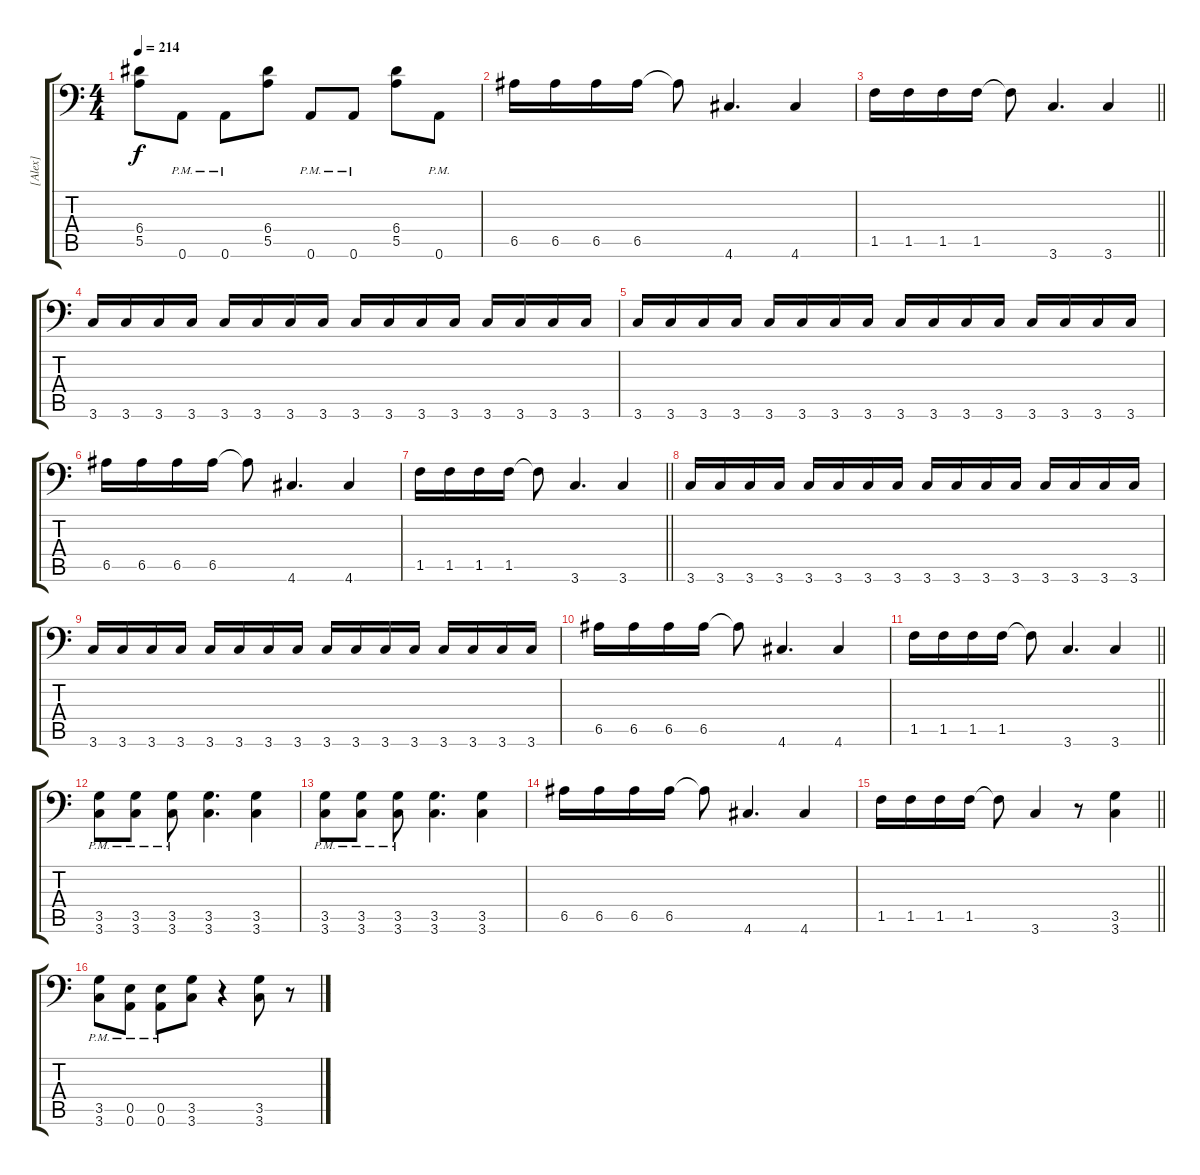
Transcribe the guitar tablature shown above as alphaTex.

\track ("[Alex]" "[Alex]") {instrument distortionguitar}
\staff {score tabs}
\tuning (B3 Gb3 D3 A2 E2 A1) {hide}
\ts (4 4)
\tempo 214
\clef f4
\ks c
(6.4 5.5).8{dy f} 0.6{pm}.8 0.6{pm}.8 (6.4 5.5).8 0.6{pm}.8 0.6{pm}.8 (6.4 5.5).8 0.6{pm}.8 |
6.5.16 6.5.16 6.5.16 6.5.16 6.5{t}.8 4.6.4{d} 4.6.4 |
\barLineRight lightlight
1.5.16 1.5.16 1.5.16 1.5.16 1.5{t}.8 3.6.4{d} 3.6.4 |
3.6.16 3.6.16 3.6.16 3.6.16 3.6.16 3.6.16 3.6.16 3.6.16 3.6.16 3.6.16 3.6.16 3.6.16 3.6.16 3.6.16 3.6.16 3.6.16 |
3.6.16 3.6.16 3.6.16 3.6.16 3.6.16 3.6.16 3.6.16 3.6.16 3.6.16 3.6.16 3.6.16 3.6.16 3.6.16 3.6.16 3.6.16 3.6.16 |
6.5.16 6.5.16 6.5.16 6.5.16 6.5{t}.8 4.6.4{d} 4.6.4 |
\barLineRight lightlight
1.5.16 1.5.16 1.5.16 1.5.16 1.5{t}.8 3.6.4{d} 3.6.4 |
3.6.16 3.6.16 3.6.16 3.6.16 3.6.16 3.6.16 3.6.16 3.6.16 3.6.16 3.6.16 3.6.16 3.6.16 3.6.16 3.6.16 3.6.16 3.6.16 |
3.6.16 3.6.16 3.6.16 3.6.16 3.6.16 3.6.16 3.6.16 3.6.16 3.6.16 3.6.16 3.6.16 3.6.16 3.6.16 3.6.16 3.6.16 3.6.16 |
6.5.16 6.5.16 6.5.16 6.5.16 6.5{t}.8 4.6.4{d} 4.6.4 |
\barLineRight lightlight
1.5.16 1.5.16 1.5.16 1.5.16 1.5{t}.8 3.6.4{d} 3.6.4 |
(3.5{pm} 3.6{pm}).8 (3.5{pm} 3.6{pm}).8 (3.5{pm} 3.6{pm}).8 (3.5 3.6).4{d} (3.5 3.6).4 |
(3.5{pm} 3.6{pm}).8 (3.5{pm} 3.6{pm}).8 (3.5{pm} 3.6{pm}).8 (3.5 3.6).4{d} (3.5 3.6).4 |
6.5.16 6.5.16 6.5.16 6.5.16 6.5{t}.8 4.6.4{d} 4.6.4 |
\barLineRight lightlight
1.5.16 1.5.16 1.5.16 1.5.16 1.5{t}.8 3.6.4 r.8 (3.5 3.6).4 |
(3.5{pm} 3.6{pm}).8 (0.5{pm} 0.6{pm}).8 (0.5{pm} 0.6{pm}).8 (3.5 3.6).8 r.4 (3.5 3.6).8 r.8
